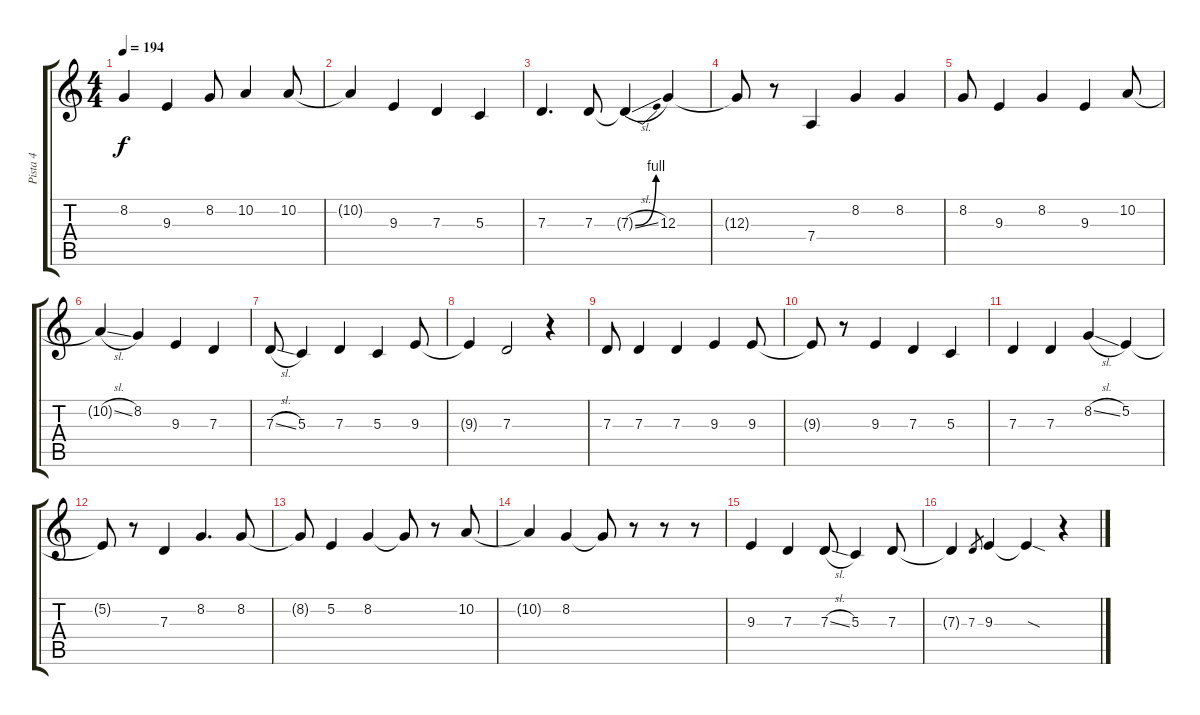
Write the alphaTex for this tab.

\track ("Pista 4" "Pista 4") {instrument lead2sawtooth}
\staff {score tabs}
\tuning (E4 B3 G3 D3 A2 E2) {hide}
\ts (4 4)
\tempo 194
\clef g2
\ks c
8.2.4{dy f} 9.3.4 8.2.8 10.2.4 10.2.8 |
10.2{t}.4 9.3.4 7.3.4 5.3.4 |
7.3.4{d} 7.3.8 7.3{be (bend 0 0 60 4) sl t}.4 12.3.4 |
12.3{t}.8 r.8 7.4.4 8.2.4 8.2.4 |
8.2.8 9.3.4 8.2.4 9.3.4 10.2.8 |
10.2{sl t}.4 8.2.4 9.3.4 7.3.4 |
7.3{sl}.8 5.3.4 7.3.4 5.3.4 9.3.8 |
9.3{t}.4 7.3.2 r.4 |
7.3.8 7.3.4 7.3.4 9.3.4 9.3.8 |
9.3{t}.8 r.8 9.3.4 7.3.4 5.3.4 |
7.3.4 7.3.4 8.2{sl}.4 5.2.4 |
5.2{t}.8 r.8 7.3.4 8.2.4{d} 8.2.8 |
8.2{t}.8 5.2.4 8.2.4 8.2{t}.8 r.8 10.2.8 |
10.2{t}.4 8.2.4 8.2{t}.8 r.8 r.8 r.8 |
9.3.4 7.3.4 7.3{sl}.8 5.3.4 7.3.8 |
7.3{t}.4 7.3.8{gr} 9.3.4 9.3{sod t}.4 r.4
